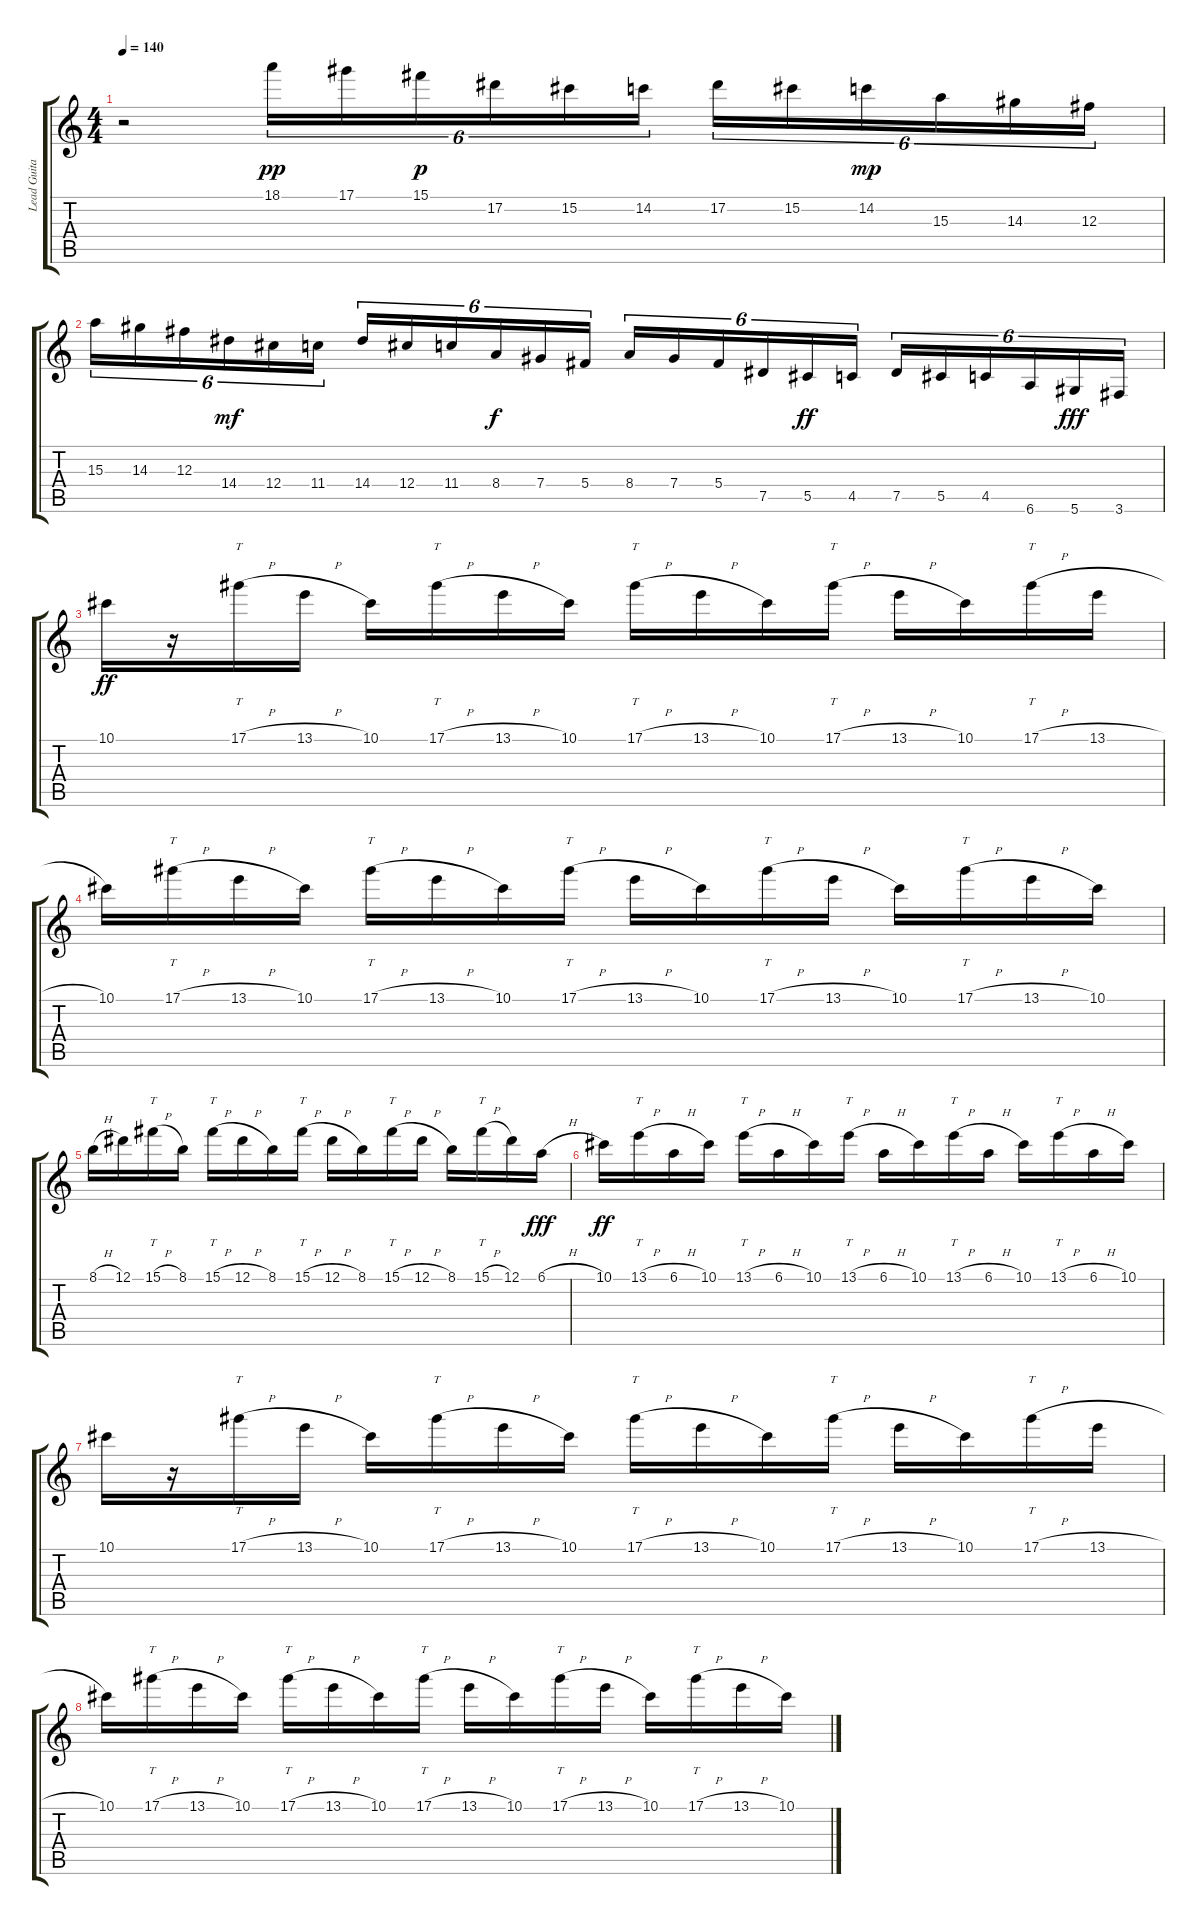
\track ("Lead Guitar" "Lead Guita") {instrument overdrivenguitar}
\staff {score tabs}
\tuning (Eb4 Bb3 Gb3 Db3 Ab2 Eb2) {hide}
\ts (4 4)
\tempo 140
\clef g2
\ks c
r.2{dy pp instrument overdrivenguitar} 18.1.16{tu (6 4)} 17.1.16{tu (6 4)} 15.1.16{tu (6 4) dy p} 17.2.16{tu (6 4)} 15.2.16{tu (6 4)} 14.2.16{tu (6 4)} 17.2.16{tu (6 4)} 15.2.16{tu (6 4)} 14.2.16{tu (6 4) dy mp} 15.3.16{tu (6 4)} 14.3.16{tu (6 4)} 12.3.16{tu (6 4)} |
15.3.16{tu (6 4)} 14.3.16{tu (6 4)} 12.3.16{tu (6 4)} 14.4.16{tu (6 4) dy mf} 12.4.16{tu (6 4)} 11.4.16{tu (6 4)} 14.4.16{tu (6 4)} 12.4.16{tu (6 4)} 11.4.16{tu (6 4)} 8.4.16{tu (6 4) dy f} 7.4.16{tu (6 4)} 5.4.16{tu (6 4)} 8.4.16{tu (6 4)} 7.4.16{tu (6 4)} 5.4.16{tu (6 4)} 7.5.16{tu (6 4)} 5.5.16{tu (6 4) dy ff} 4.5.16{tu (6 4)} 7.5.16{tu (6 4)} 5.5.16{tu (6 4)} 4.5.16{tu (6 4)} 6.6.16{tu (6 4)} 5.6.16{tu (6 4) dy fff} 3.6.16{tu (6 4)} |
10.1.16{dy ff} r.16 17.1{h}.16{tt} 13.1{h}.16 10.1.16 17.1{h}.16{tt} 13.1{h}.16 10.1.16 17.1{h}.16{tt} 13.1{h}.16 10.1.16 17.1{h}.16{tt} 13.1{h}.16 10.1.16 17.1{h}.16{tt} 13.1{h}.16 |
10.1.16 17.1{h}.16{tt} 13.1{h}.16 10.1.16 17.1{h}.16{tt} 13.1{h}.16 10.1.16 17.1{h}.16{tt} 13.1{h}.16 10.1.16 17.1{h}.16{tt} 13.1{h}.16 10.1.16 17.1{h}.16{tt} 13.1{h}.16 10.1.16 |
8.1{h}.16 12.1.16 15.1{h}.16{tt} 8.1.16 15.1{h}.16{tt} 12.1{h}.16 8.1.16 15.1{h}.16{tt} 12.1{h}.16 8.1.16 15.1{h}.16{tt} 12.1{h}.16 8.1.16 15.1{h}.16{tt} 12.1.16 6.1{h}.16{dy fff} |
10.1.16{dy ff} 13.1{h}.16{tt} 6.1{h}.16 10.1.16 13.1{h}.16{tt} 6.1{h}.16 10.1.16 13.1{h}.16{tt} 6.1{h}.16 10.1.16 13.1{h}.16{tt} 6.1{h}.16 10.1.16 13.1{h}.16{tt} 6.1{h}.16 10.1.16 |
10.1.16 r.16 17.1{h}.16{tt} 13.1{h}.16 10.1.16 17.1{h}.16{tt} 13.1{h}.16 10.1.16 17.1{h}.16{tt} 13.1{h}.16 10.1.16 17.1{h}.16{tt} 13.1{h}.16 10.1.16 17.1{h}.16{tt} 13.1{h}.16 |
10.1.16 17.1{h}.16{tt} 13.1{h}.16 10.1.16 17.1{h}.16{tt} 13.1{h}.16 10.1.16 17.1{h}.16{tt} 13.1{h}.16 10.1.16 17.1{h}.16{tt} 13.1{h}.16 10.1.16 17.1{h}.16{tt} 13.1{h}.16 10.1.16
